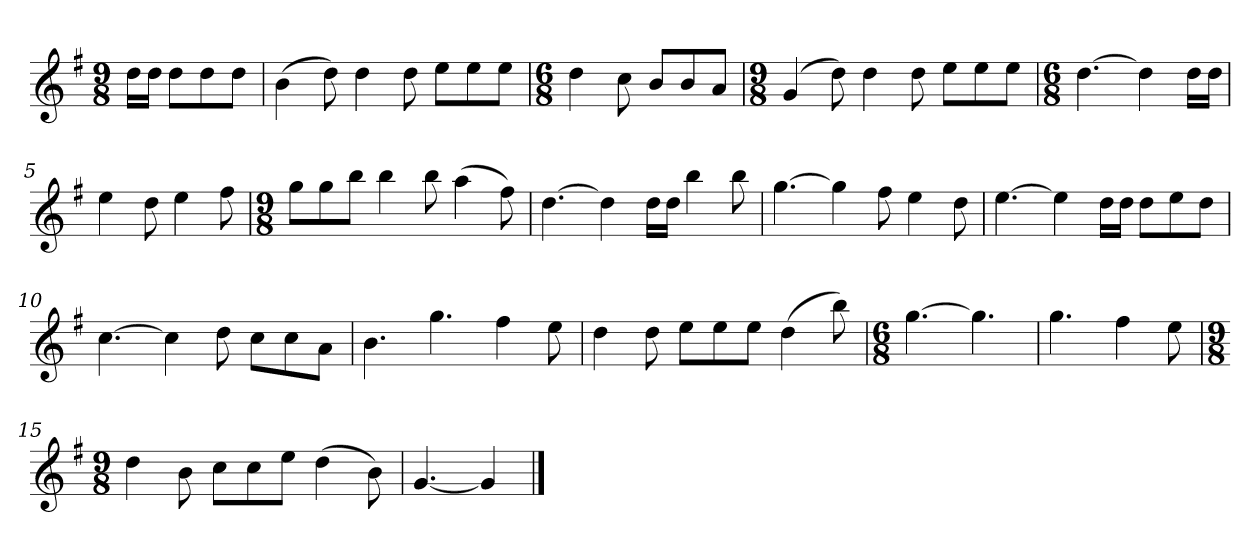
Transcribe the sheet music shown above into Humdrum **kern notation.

**kern
*part1
*staff1
*k[f#]
*M9/8
*MM120
=
16ddLL
16ddJJ
8ddL
8dd
8ddJ
=1
(4b
8dd)
4dd
8dd
8eeL
8ee
8eeJ
=2
*M6/8
4dd
8cc
8bL
8b
8aJ
=3
*M9/8
(4g
8dd)
4dd
8dd
8eeL
8ee
8eeJ
=4
*M6/8
[4.dd
4dd]
16ddLL
16ddJJ
=5
4ee
8dd
4ee
8ff#
=6
*M9/8
8ggL
8gg
8bbJ
4bb
8bb
(4aa
8ff#)
=7
[4.dd
4dd]
16ddLL
16ddJJ
4bb
8bb
=8
[4.gg
4gg]
8ff#
4ee
8dd
=9
[4.ee
4ee]
16ddLL
16ddJJ
8ddL
8ee
8ddJ
=10
[4.cc
4cc]
8dd
8ccL
8cc
8aJ
=11
4.b
4.gg
4ff#
8ee
=12
4dd
8dd
8eeL
8ee
8eeJ
(4dd
8bb)
=13
*M6/8
[4.gg
4.gg]
=14
4.gg
4ff#
8ee
=15
*M9/8
4dd
8b
8ccL
8cc
8eeJ
(4dd
8b)
=16
[4.g
4g]
==
*-
